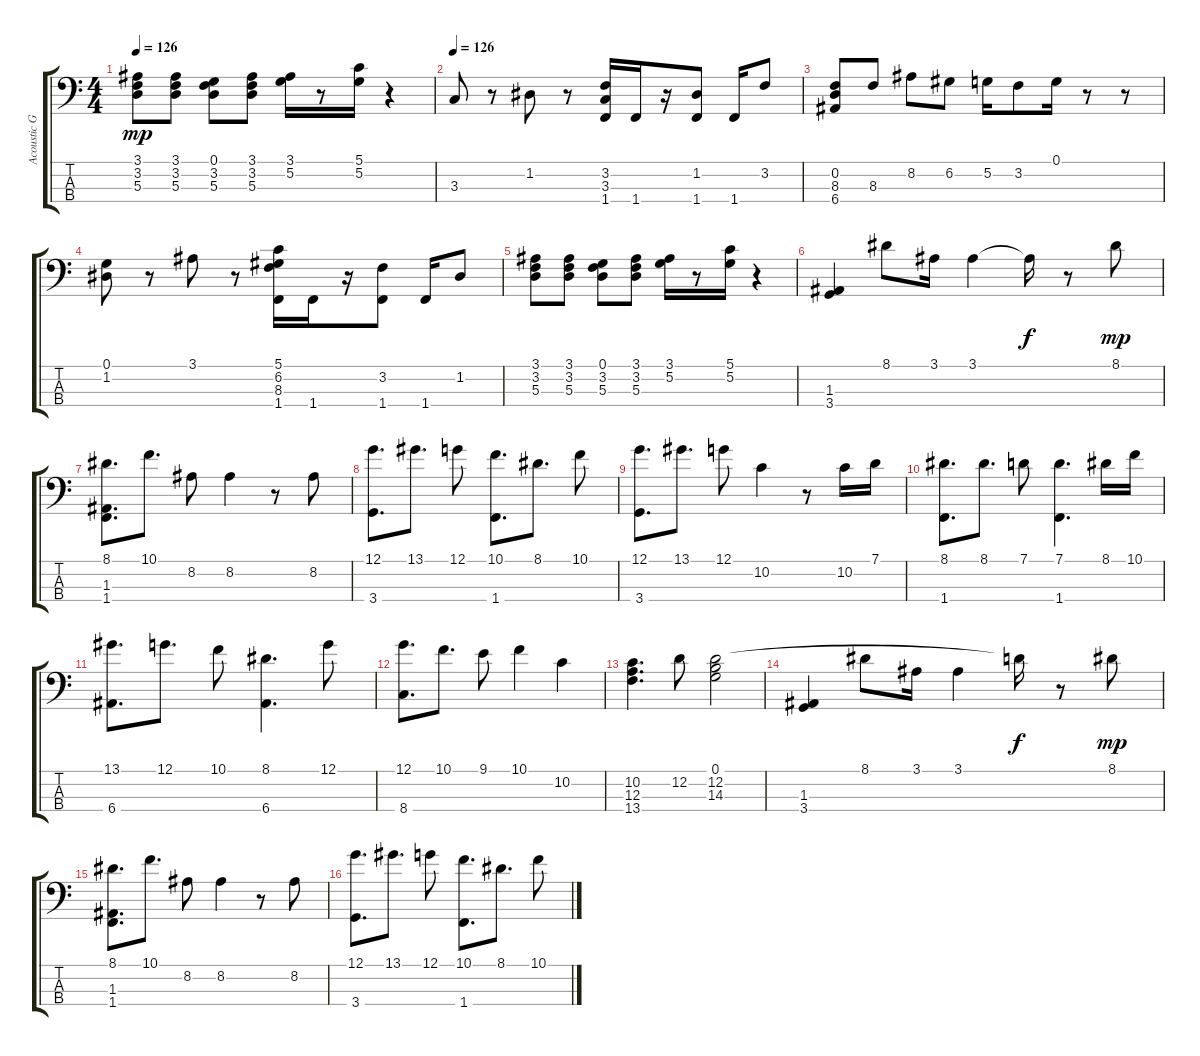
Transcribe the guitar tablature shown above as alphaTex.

\track ("Acoustic Grand Piano" "Acoustic G") {instrument electricbassfinger}
\staff {score tabs}
\tuning (G2 D2 A1 E1) {hide}
\ts (4 4)
\tempo 126
\clef f4
\ks c
(3.1 3.2 5.3).8{dy mp} (3.1 3.2 5.3).8 (0.1 3.2 5.3).8 (3.1 3.2 5.3).8 (3.1 5.2).16 r.8 (5.1 5.2).16 r.4 |
\tempo 126
3.3.8 r.8 1.2.8 r.8 (3.2 3.3 1.4).16 1.4.16 r.16 (1.2 1.4).8 1.4.16 3.2.8 |
(0.2 8.3 6.4).8 8.3.8 8.2.8 6.2.8 5.2.16 3.2.8 0.1.16 r.8 r.8 |
(0.1 1.2).8 r.8 3.1.8 r.8 (5.1 6.2 8.3 1.4).16 1.4.16 r.16 (3.2 1.4).8 1.4.16 1.2.8 |
(3.1 3.2 5.3).8 (3.1 3.2 5.3).8 (0.1 3.2 5.3).8 (3.1 3.2 5.3).8 (3.1 5.2).16 r.8 (5.1 5.2).16 r.4 |
(1.3 3.4).4 8.1.8 3.1.16 3.1.4 3.1{t}.16{dy f} r.8 8.1.8{dy mp} |
(8.1 1.3 1.4).8{d} 10.1.8{d} 8.2.8 8.2.4 r.8 8.2.8 |
(12.1 3.4).8{d} 13.1.8{d} 12.1.8 (10.1 1.4).8{d} 8.1.8{d} 10.1.8 |
(12.1 3.4).8{d} 13.1.8{d} 12.1.8 10.2.4 r.8 10.2.16 7.1.16 |
(8.1 1.4).8{d} 8.1.8{d} 7.1.8 (7.1 1.4).4{d} 8.1.16 10.1.16 |
(13.1 6.4).8{d} 12.1.8{d} 10.1.8 (8.1 6.4).4{d} 12.1.8 |
(12.1 8.4).8{d} 10.1.8{d} 9.1.8 10.1.4 10.2.4 |
(10.2 12.3 13.4).4{d} 12.2.8 (0.1 12.2 14.3).2 |
(1.3 3.4).4 8.1.8 3.1.16 3.1.4 12.2{t}.16{dy f} r.8 8.1.8{dy mp} |
(8.1 1.3 1.4).8{d} 10.1.8{d} 8.2.8 8.2.4 r.8 8.2.8 |
(12.1 3.4).8{d} 13.1.8{d} 12.1.8 (10.1 1.4).8{d} 8.1.8{d} 10.1.8
